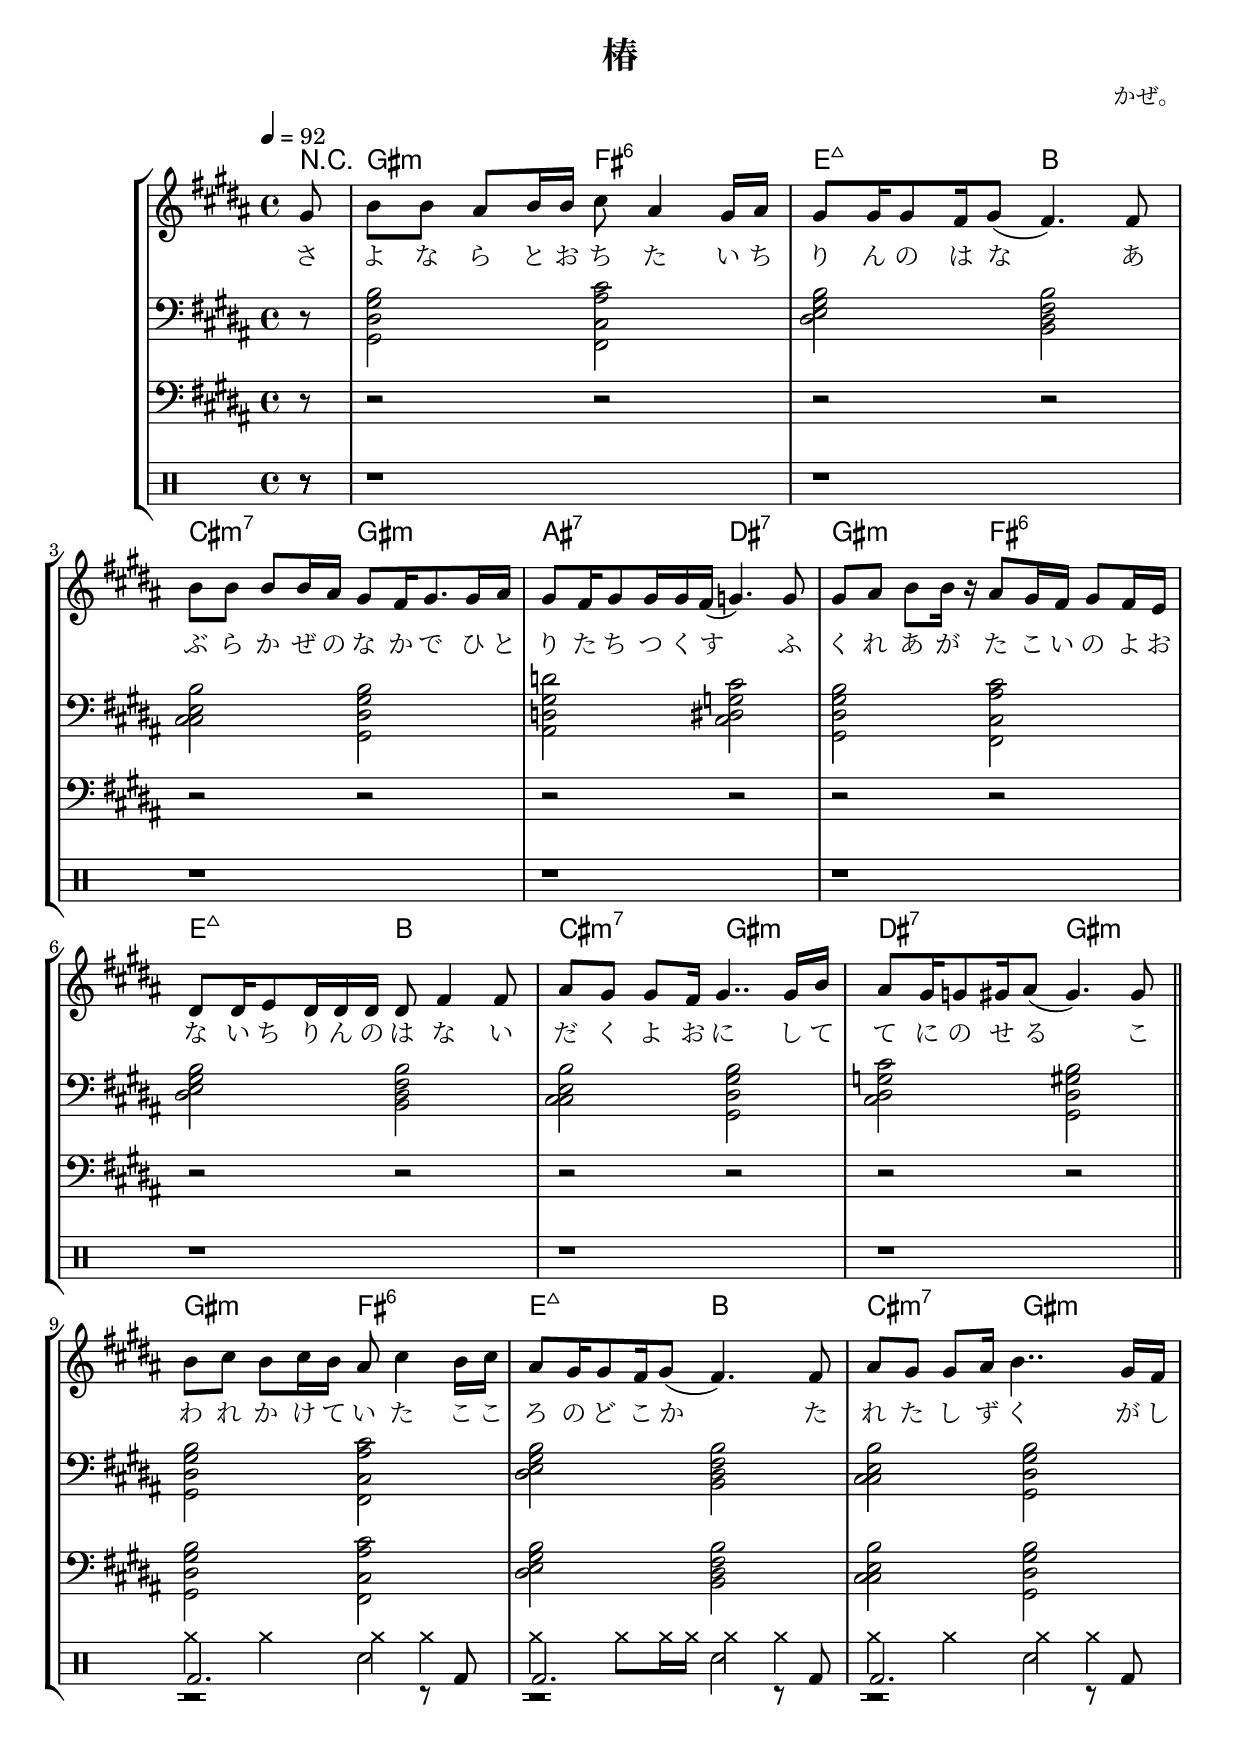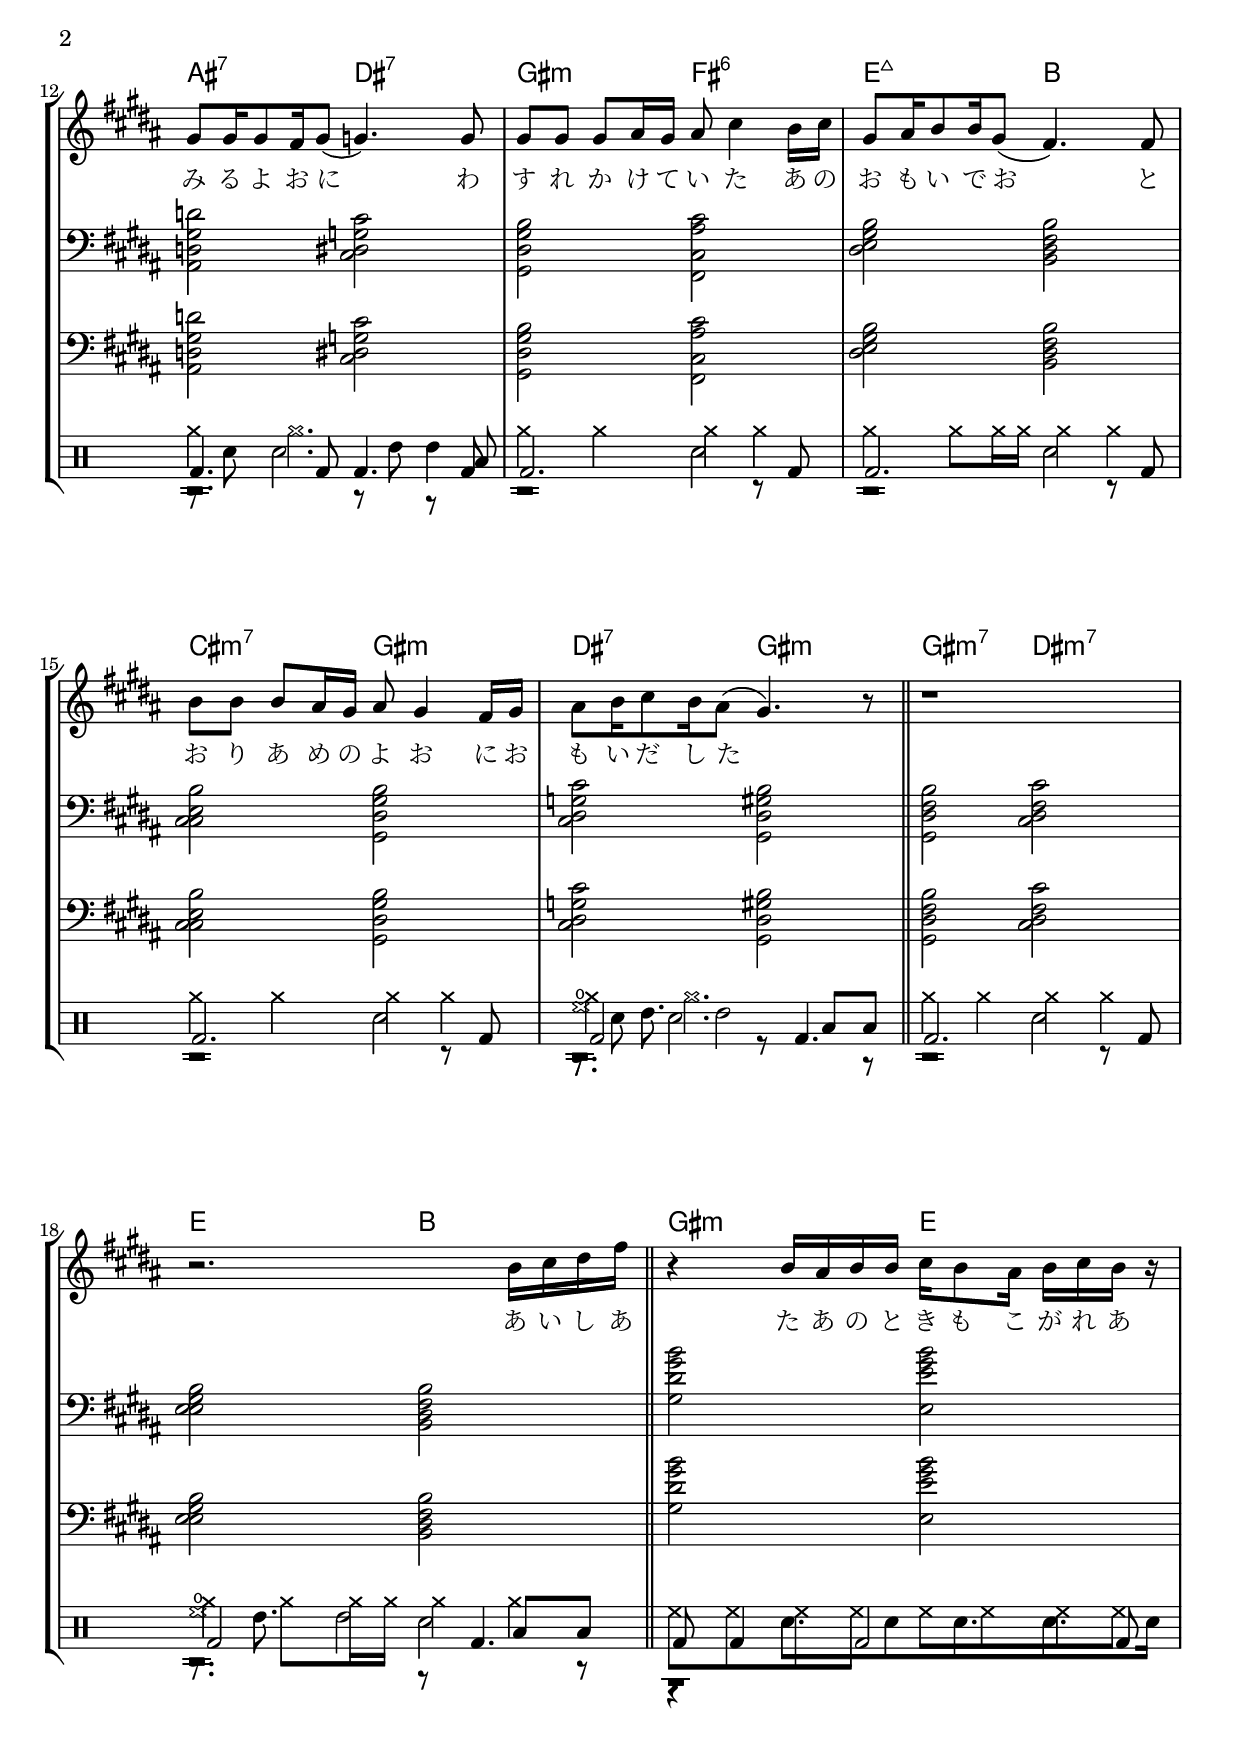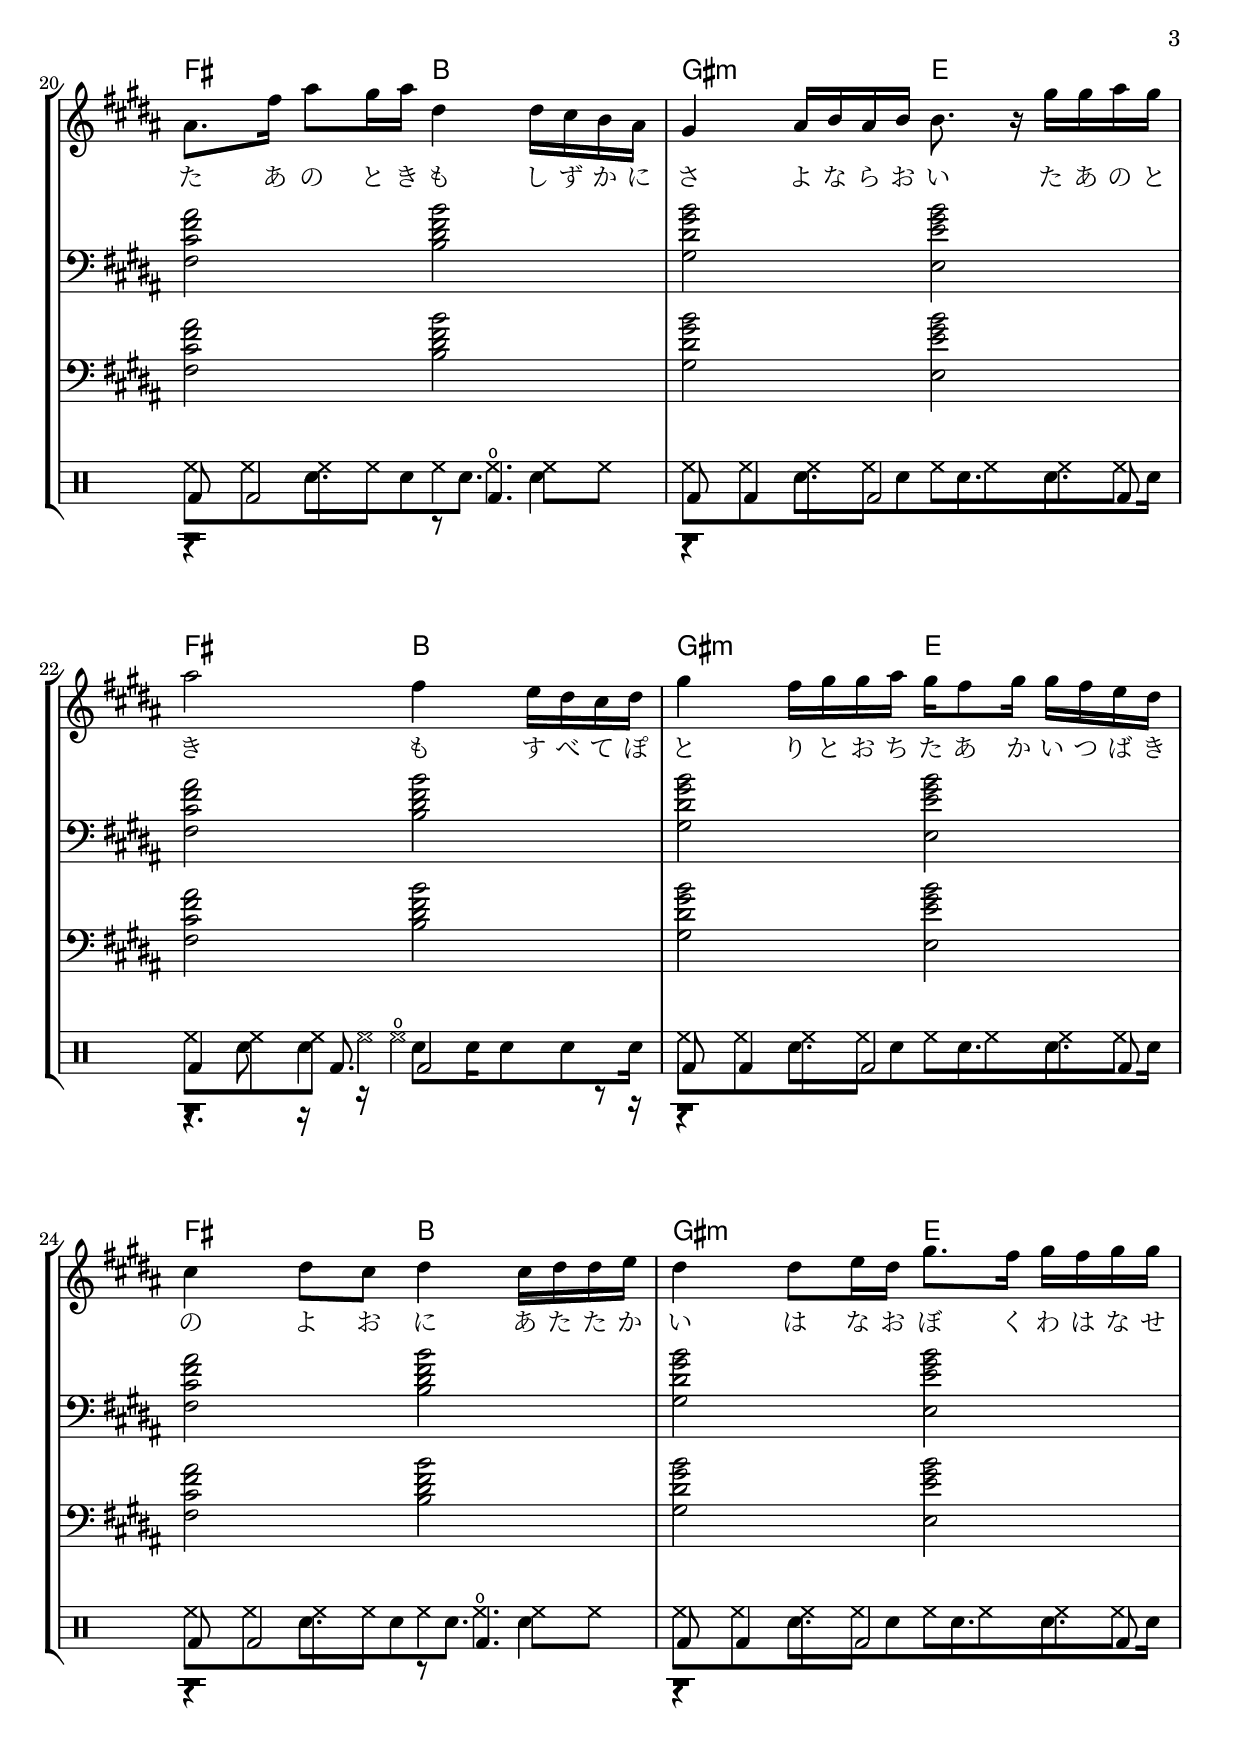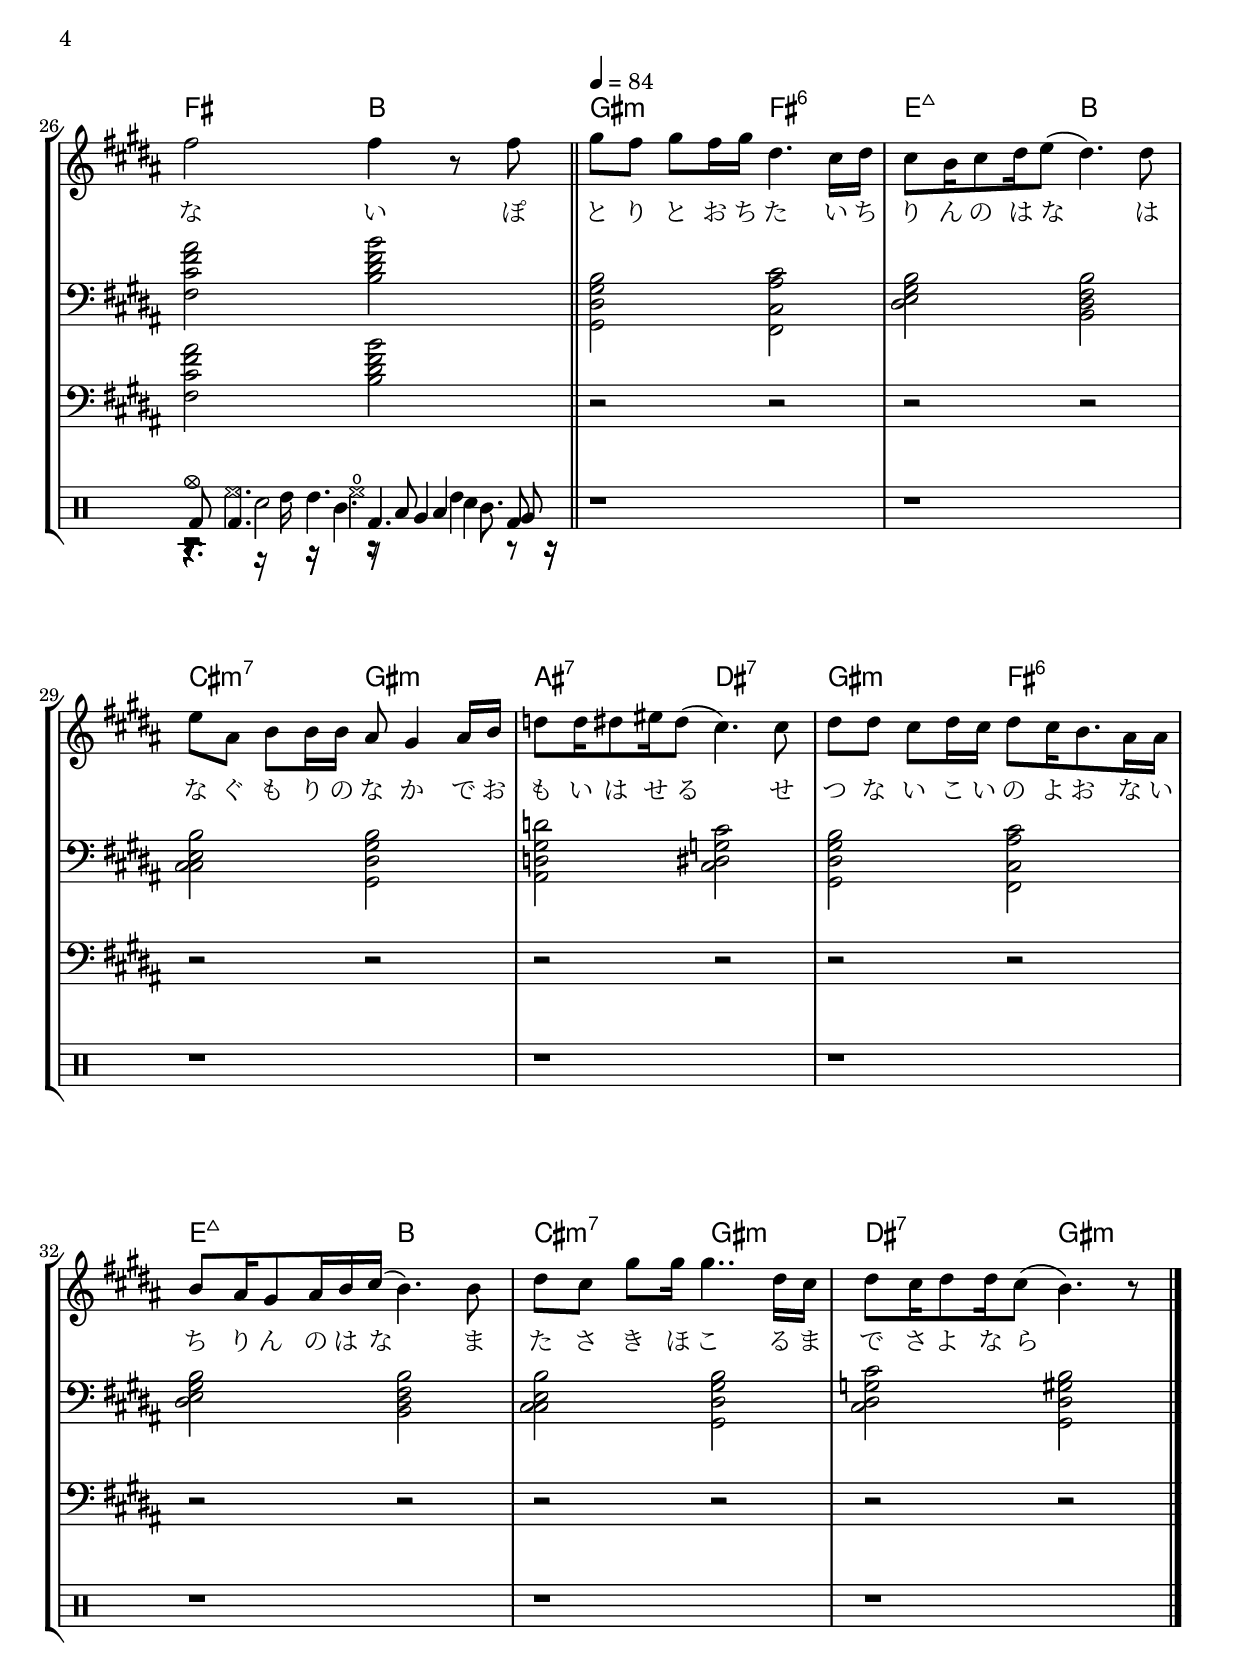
\version "2.12.1"

\header {
	title = \markup {椿}
	composer = \markup \center-column {かぜ。}
}

harmony = \chordmode {
		r8gis2:m fis:6 e:maj7 b cis:min7 gis:m ais:7 dis:7 gis:m fis:6 e:maj7 b cis:min7 gis:m dis:7 gis:m 

	gis:m fis:6 e:maj7 b cis:min7 gis:m ais:7 dis:7 gis:m fis:6 e:maj7 b cis:min7 gis:m dis:7 gis:m 

	gis:min7 dis:min7 e b 

	gis:m e fis b gis:m e fis b gis:m e fis b gis:m e fis b 

	gis:m fis:6 e:maj7 b cis:min7 gis:m ais:7 dis:7 gis:m fis:6 e:maj7 b cis:min7 gis:m dis:7 gis:m 
}

melody = {
	\set Staff.midiInstrument = #"mmi0.48"
	\partial 8*1
		\key b \major
	\tempo 4 = 92
gis'8 
	b'8  b'8  ais'8  b'16  b'16  cis''8  ais'4  gis'16  ais'16 
	gis'8  gis'16  gis'8  fis'16  gis'8  (fis'4.)  fis'8 
	b'8  b'8  b'8  b'16  ais'16  gis'8  fis'16  gis'8.  gis'16  ais'16 
	gis'8  fis'16  gis'8  gis'16  gis'16  fis'16  (g'4.)  g'8 
	gis'8  ais'8  b'8  b'16  r16  ais'8  gis'16  fis'16  gis'8  fis'16  e'16 
	dis'8  dis'16  e'8  dis'16  dis'16  dis'16  dis'8  fis'4  fis'8 
	ais'8  gis'8  gis'8  fis'16  gis'4..  gis'16  b'16 
	ais'8  gis'16  g'8  gis'16  ais'8  (gis'4.)  	\set Staff.midiInstrument = #"mmi0.48"
	gis'8 
	b'8  cis''8  b'8  cis''16  b'16  ais'8  cis''4  b'16  cis''16 
	ais'8  gis'16  gis'8  fis'16  gis'8  (fis'4.)  fis'8 
	ais'8  gis'8  gis'8  ais'16  b'4..  gis'16  fis'16 
	gis'8  gis'16  gis'8  fis'16  gis'8  (g'4.)  g'8 
	gis'8  gis'8  gis'8  ais'16  gis'16  ais'8  cis''4  b'16  cis''16 
	gis'8  ais'16  b'8  b'16  gis'8  (fis'4.)  fis'8 
	b'8  b'8  b'8  ais'16  gis'16  ais'8  gis'4  fis'16  gis'16 
	ais'8  b'16  cis''8  b'16  ais'8  (gis'4.)  	r8 	r1 | r2. 
	\set Staff.midiInstrument = #"mmi0.48"
	b'16  cis''16  dis''16  fis''16 
	r4  b'16  ais'16  b'16  b'16  cis''16  b'8  ais'16  b'16  cis''16  b'16  r16 
	ais'8.  fis''16  ais''8  gis''16  ais''16  dis''4  dis''16  cis''16  b'16  ais'16 
	gis'4  ais'16  b'16  ais'16  b'16  b'8.  r16  gis''16  gis''16  ais''16  gis''16 
	ais''2  fis''4  e''16  dis''16  cis''16  dis''16 
	gis''4  fis''16  gis''16  gis''16  ais''16  gis''16  fis''8  gis''16  gis''16  fis''16  e''16  dis''16 
	cis''4  dis''8  cis''8  dis''4  cis''16  dis''16  dis''16  e''16 
	dis''4  dis''8  e''16  dis''16  gis''8.  fis''16  gis''16  fis''16  gis''16  gis''16 
	fis''2  fis''4  	r8 	\set Staff.midiInstrument = #"mmi0.48"
	fis''8 
		\tempo 4 = 84
gis''8  fis''8  gis''8  fis''16  gis''16  dis''4.  cis''16  dis''16 
	cis''8  b'16  cis''8  dis''16  e''8  (dis''4.)  dis''8 
	e''8  ais'8  b'8  b'16  b'16  ais'8  gis'4  ais'16  b'16 
	d''8  d''16  dis''8  eis''16  dis''8  (cis''4.)  cis''8 
	dis''8  dis''8  cis''8  dis''16  cis''16  dis''8  cis''16  b'8.  ais'16  ais'16 
	b'8  ais'16  gis'8  ais'16  b'16  cis''16  (b'4.)  b'8 
	dis''8  cis''8  gis''8  gis''16  gis''4..  dis''16  cis''16 
	dis''8  cis''16  dis''8  dis''16  cis''8  (b'4.)  	r8 	\bar "|."
}

words = \lyricmode {
	さ  よ  な  ら  と  お  ち  た  い  ち  り  ん  の  は  な  あ  ぶ  ら  か  ぜ  の  な  か  で  ひ  と  り  た  ち  つ  く  す  ふ  く  れ  あ  が  た  こ  い  の  よ  お  な  い  ち  り  ん  の  は  な  い  だ  く  よ  お  に  し  て  て  に  の  せ  る  
	こ  わ  れ  か  け  て  い  た  こ  こ  ろ  の  ど  こ  か  た  れ  た  し  ず  く  が  し  み  る  よ  お  に  わ  す  れ  か  け  て  い  た  あ  の  お  も  い  で  お  と  お  り  あ  め  の  よ  お  に  お  も  い  だ  し  た  
	
	あ  い  し  あ  た  あ  の  と  き  も  こ  が  れ  あ  た  あ  の  と  き  も  し  ず  か  に  さ  よ  な  ら  お  い  た  あ  の  と  き  も  す  べ  て  ぽ  と  り  と  お  ち  た  あ  か  い  つ  ば  き  の  よ  お  に  あ  た  た  か  い  は  な  お  ぼ  く  わ  は  な  せ  な  い  
	ぽ  と  り  と  お  ち  た  い  ち  り  ん  の  は  な  は  な  ぐ  も  り  の  な  か  で  お  も  い  は  せ  る  せ  つ  な  い  こ  い  の  よ  お  な  い  ち  り  ん  の  は  な  ま  た  さ  き  ほ  こ  る  ま  で  さ  よ  な  ら  
}

tempochange = {
	\tempo 4 = 92
	r1 | r1 | r1 | r1 | r1 | r1 | r1 | r1 \bar "||"
	\tempo 4 = 92
	r1 | r1 | r1 | r1 | r1 | r1 | r1 | r1 \bar "||"
	\tempo 4 = 92
	r1 | r1 \bar "||"
	\tempo 4 = 92
	r1 | r1 | r1 | r1 | r1 | r1 | r1 | r1 \bar "||"
	\tempo 4 = 84
	r1 | r1 | r1 | r1 | r1 | r1 | r1 | r1 \bar "|."
}

mainacc = {
	\clef bass
	\set Staff.midiInstrument = #"Acoustic grand"
	\key b \major
	\tempo 4 = 92
	\partial 8*1
	r8	<gis, dis gis b>2
	<fis, cis ais cis'>2
	<e dis gis b>2
	<b, dis fis b>2
	<cis cis e b>2
	<gis, dis gis b>2
	<ais, d gis d'>2
	<dis cis g cis'>2
	<gis, dis gis b>2
	<fis, cis ais cis'>2
	<e dis gis b>2
	<b, dis fis b>2
	<cis cis e b>2
	<gis, dis gis b>2
	<dis cis g cis'>2
	<gis, dis gis b>2
	\bar "||"

	\set Staff.midiInstrument = #"Acoustic grand"
	<gis, dis gis b>2
	<fis, cis ais cis'>2
	<e dis gis b>2
	<b, dis fis b>2
	<cis cis e b>2
	<gis, dis gis b>2
	<ais, d gis d'>2
	<dis cis g cis'>2
	<gis, dis gis b>2
	<fis, cis ais cis'>2
	<e dis gis b>2
	<b, dis fis b>2
	<cis cis e b>2
	<gis, dis gis b>2
	<dis cis g cis'>2
	<gis, dis gis b>2
	\bar "||"

	\set Staff.midiInstrument = #"Acoustic grand"
	<gis, dis fis b>2
	<dis cis fis cis'>2
	<e e gis b>2
	<b, dis fis b>2
	\bar "||"

	\set Staff.midiInstrument = #"String Ensemble 1"
	<gis dis' gis' b'>2
	<e e' gis' b'>2
	<fis cis' fis' ais'>2
	<b dis' fis' b'>2
	<gis dis' gis' b'>2
	<e e' gis' b'>2
	<fis cis' fis' ais'>2
	<b dis' fis' b'>2
	<gis dis' gis' b'>2
	<e e' gis' b'>2
	<fis cis' fis' ais'>2
	<b dis' fis' b'>2
	<gis dis' gis' b'>2
	<e e' gis' b'>2
	<fis cis' fis' ais'>2
	<b dis' fis' b'>2
	\bar "||"

	\set Staff.midiInstrument = #"Acoustic grand"
	\tempo 4 = 84
	<gis, dis gis b>2
	<fis, cis ais cis'>2
	<e dis gis b>2
	<b, dis fis b>2
	<cis cis e b>2
	<gis, dis gis b>2
	<ais, d gis d'>2
	<dis cis g cis'>2
	<gis, dis gis b>2
	<fis, cis ais cis'>2
	<e dis gis b>2
	<b, dis fis b>2
	<cis cis e b>2
	<gis, dis gis b>2
	<dis cis g cis'>2
	<gis, dis gis b>2
	\bar "|."
}

subacc = {
	\clef bass
	\set Staff.midiInstrument = #"Acoustic grand"
	\key b \major
	\tempo 4 = 92
	\partial 8*1
	r8	r2
	r2
	r2
	r2
	r2
	r2
	r2
	r2
	r2
	r2
	r2
	r2
	r2
	r2
	r2
	r2
	\bar "||"

	\set Staff.midiInstrument = #"String Ensemble 1"
	<gis, dis gis b>2
	<fis, cis ais cis'>2
	<e dis gis b>2
	<b, dis fis b>2
	<cis cis e b>2
	<gis, dis gis b>2
	<ais, d gis d'>2
	<dis cis g cis'>2
	<gis, dis gis b>2
	<fis, cis ais cis'>2
	<e dis gis b>2
	<b, dis fis b>2
	<cis cis e b>2
	<gis, dis gis b>2
	<dis cis g cis'>2
	<gis, dis gis b>2
	\bar "||"

	\set Staff.midiInstrument = #"String Ensemble 1"
	<gis, dis fis b>2
	<dis cis fis cis'>2
	<e e gis b>2
	<b, dis fis b>2
	\bar "||"

	\set Staff.midiInstrument = #"Acoustic grand"
	<gis dis' gis' b'>2
	<e e' gis' b'>2
	<fis cis' fis' ais'>2
	<b dis' fis' b'>2
	<gis dis' gis' b'>2
	<e e' gis' b'>2
	<fis cis' fis' ais'>2
	<b dis' fis' b'>2
	<gis dis' gis' b'>2
	<e e' gis' b'>2
	<fis cis' fis' ais'>2
	<b dis' fis' b'>2
	<gis dis' gis' b'>2
	<e e' gis' b'>2
	<fis cis' fis' ais'>2
	<b dis' fis' b'>2
	\bar "||"

	\set Staff.midiInstrument = #"Acoustic grand"
	\tempo 4 = 84
	r2
	r2
	r2
	r2
	r2
	r2
	r2
	r2
	r2
	r2
	r2
	r2
	r2
	r2
	r2
	r2
	\bar "|."
}

percA = {
	\drummode {
	\partial 8*1
	r8	r1 |r1 |r1 |r1 |r1 |r1 |r1 |r1 \bar "||"
	cymr4 cymr4 cymr4 cymr4  |cymr4 cymr8 cymr16 cymr16 cymr4 cymr4  |cymr4 cymr4 cymr4 cymr4  |cymr4 cymr2.  |cymr4 cymr4 cymr4 cymr4  |cymr4 cymr8 cymr16 cymr16 cymr4 cymr4  |cymr4 cymr4 cymr4 cymr4  |cymr4 cymr2.  \bar "||"
	cymr4 cymr4 cymr4 cymr4  |cymr4 cymr8 cymr16 cymr16 cymr4 cymr4  \bar "||"
	hh8 hh8 hh8 hh8 hh8 hh8 hh8 hh8  |hh8 hh8 hh8 hh8 hh4 hh8 hh8  |hh8 hh8 hh8 hh8 hh8 hh8 hh8 hh8  |hh8 hh8 hh8 hh2 r8  |hh8 hh8 hh8 hh8 hh8 hh8 hh8 hh8  |hh8 hh8 hh8 hh8 hh4 hh8 hh8  |hh8 hh8 hh8 hh8 hh8 hh8 hh8 hh8  |r8 hh2. r8  \bar "||"
	r1 |r1 |r1 |r1 |r1 |r1 |r1 |r1 \bar "|."
	}
}

percB = {
	\drummode {
	\partial 8*1
	r8	r1 |r1 |r1 |r1 |r1 |r1 |r1 |r1 \bar "||"
	r2 sn2  |r2 sn2  |r2 sn2  |r8 sn8 sn2.  |r2 sn2  |r2 sn2  |r2 sn2  |r8 sn8 sn2.  \bar "||"
	r2 sn2  |r2 sn2  \bar "||"
	r4 sn8. sn8 sn8. sn8. sn16  |r4 sn8. sn8 sn8. sn4  |r4 sn8. sn8 sn8. sn8. sn16  |r8 sn8 sn4 sn8 sn16 sn8 sn8 sn16  |r4 sn8. sn8 sn8. sn8. sn16  |r4 sn8. sn8 sn8. sn4  |r4 sn8. sn8 sn8. sn8. sn16  |r4 sn2 sn4  \bar "||"
	r1 |r1 |r1 |r1 |r1 |r1 |r1 |r1 \bar "|."
	}
}

percC = {
	\drummode {
	\partial 8*1
	r8	r1 |r1 |r1 |r1 |r1 |r1 |r1 |r1 \bar "||"
	bd2. r8 bd8  |bd2. r8 bd8  |bd2. r8 bd8  |bd4. bd8 bd4. bd8  |bd2. r8 bd8  |bd2. r8 bd8  |bd2. r8 bd8  |bd2 r8 bd4.  \bar "||"
	bd2. r8 bd8  |bd2 r8 bd4.  \bar "||"
	bd8 bd4 bd2 bd8  |bd8 bd2 bd4.  |bd8 bd4 bd2 bd8  |bd4 r16 bd8. bd2  |bd8 bd4 bd2 bd8  |bd8 bd2 bd4.  |bd8 bd4 bd2 bd8  |bd8 bd4. bd4. bd8  \bar "||"
	r1 |r1 |r1 |r1 |r1 |r1 |r1 |r1 \bar "|."
	}
}

percD = {
	\drummode {
	\partial 8*1
	r8	r1 |r1 |r1 |r1 |r1 |r1 |r1 |r1 \bar "||"
	r1 |r1 |r1 |r2 r8 tommh8 tommh4  |r1 |r1 |r1 |r8. tommh8. tommh2 r8  \bar "||"
	r1 |r8. tommh8. tommh2 r8  \bar "||"
	r1  |r2 r8 hho4.  |r1  |r4. r16 hho2 r16  |r1  |r2 r8 hho4.  |r1  |r4. r16 hho2 r16  \bar "||"
	r1 |r1 |r1 |r1 |r1 |r1 |r1 |r1 \bar "|."
	}
}

percE = {
	\drummode {
	\partial 8*1
	r8	r1 |r1 |r1 |r1 |r1 |r1 |r1 |r1 \bar "||"
	r1 |r1 |r1 |r2. r8 toml8  |r1 |r1 |r1 |r2. toml8 toml8  \bar "||"
	r1 |r2. toml8 toml8  \bar "||"
	r1 |r1 |r1 |r1 |r1 |r1 |r1 |cymc1  \bar "||"
	r1 |r1 |r1 |r1 |r1 |r1 |r1 |r1 \bar "|."
	}
}

percF = {
	\drummode {
	\partial 8*1
	r8	r1 | r1 | r1 | r1 | r1 | r1 | r1 | r1 \bar "||"
	r1 |r1 |r1 |r1 |r1 |r1 |r1 |hho1  \bar "||"
	r1 |hho1  \bar "||"
	r1 |r1 |r1 |r1 |r1 |r1 |r1 |r4 r16 tommh16 tommh4. tommh4  \bar "||"
	r1 | r1 | r1 | r1 | r1 | r1 | r1 | r1 \bar "|."
	}
}

percG = {
	\drummode {
	\partial 8*1
	r8	r1 | r1 | r1 | r1 | r1 | r1 | r1 | r1 \bar "||"
	r1 | r1 | r1 | r1 | r1 | r1 | r1 | r1 \bar "||"
	r1 | r1 \bar "||"
	r1 |r1 |r1 |r1 |r1 |r1 |r1 |r4. r16 tomml4. tomml8.  \bar "||"
	r1 | r1 | r1 | r1 | r1 | r1 | r1 | r1 \bar "|."
	}
}

percH = {
	\drummode {
	\partial 8*1
	r8	r1 | r1 | r1 | r1 | r1 | r1 | r1 | r1 \bar "||"
	r1 | r1 | r1 | r1 | r1 | r1 | r1 | r1 \bar "||"
	r1 | r1 \bar "||"
	r1 |r1 |r1 |r1 |r1 |r1 |r1 |r2 r16 toml8 toml4 r16  \bar "||"
	r1 | r1 | r1 | r1 | r1 | r1 | r1 | r1 \bar "|."
	}
}

percI = {
	\drummode {
	\partial 8*1
	r8	r1 | r1 | r1 | r1 | r1 | r1 | r1 | r1 \bar "||"
	r1 | r1 | r1 | r1 | r1 | r1 | r1 | r1 \bar "||"
	r1 | r1 \bar "||"
	r1 |r1 |r1 |r1 |r1 |r1 |r1 |r2 r8 tomfh4 tomfh8  \bar "||"
	r1 | r1 | r1 | r1 | r1 | r1 | r1 | r1 \bar "|."
	}
}

\score {
	<<
		\new StaffGroup <<
			\new ChordNames {\harmony}
			\new Voice = "melody" {\melody}
			\new Lyrics \lyricsto "melody" \words
			\new Staff = "mainacc" {\mainacc}
			\new Staff = "subacc" {\subacc}
			\new DrumStaff <<
				\new DrumVoice {\percA}
				\new DrumVoice {\percB}
				\new DrumVoice {\percC}
				\new DrumVoice {\percD}
				\new DrumVoice {\percE}
				\new DrumVoice {\percF}
				\new DrumVoice {\percG}
				\new DrumVoice {\percH}
				\new DrumVoice {\percI}
			>>
		>>
	>>
	\layout { }
}
